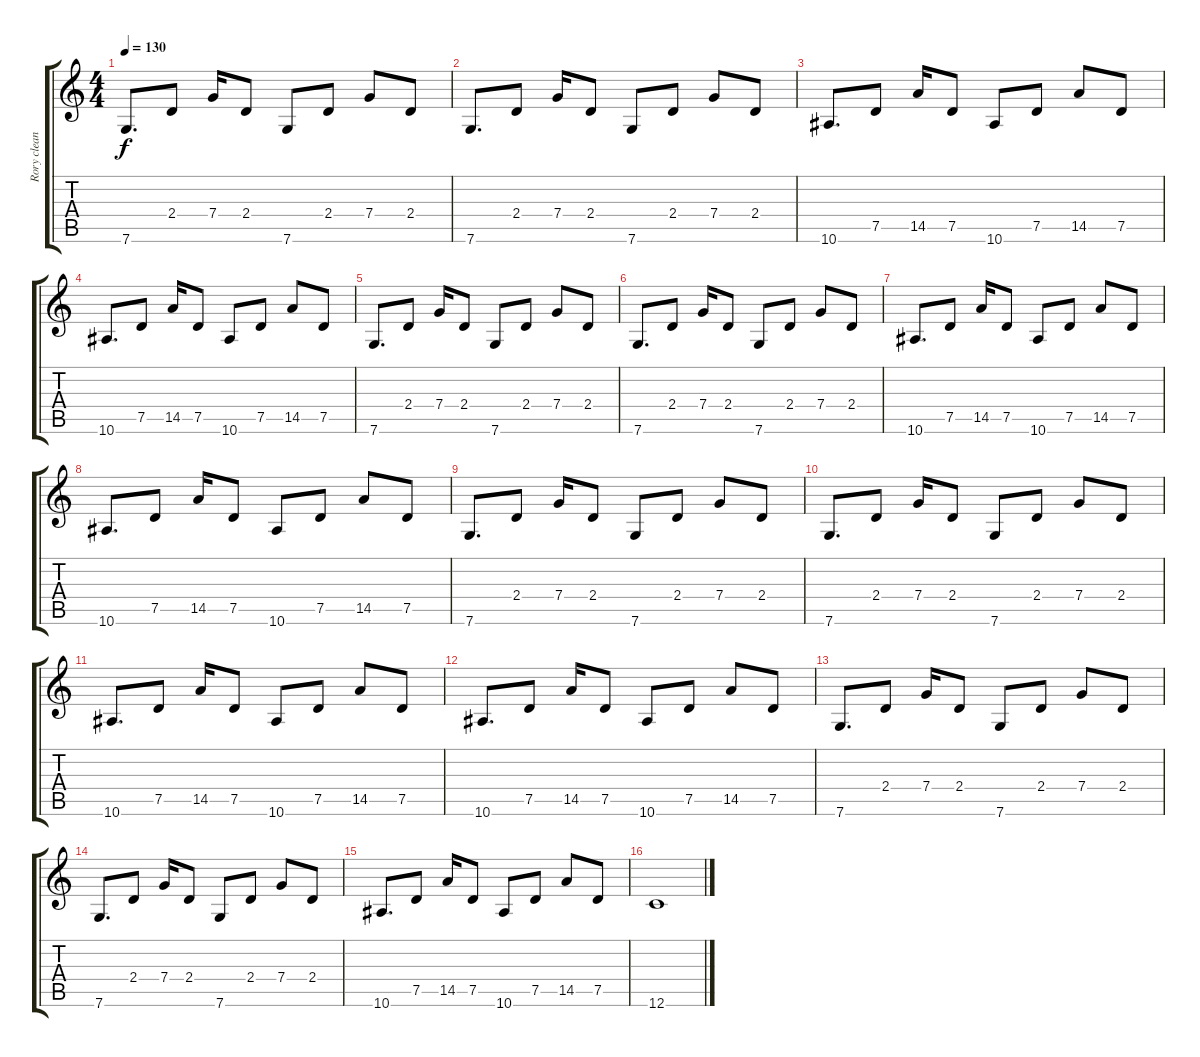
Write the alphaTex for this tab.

\track ("Rory clean" "Rory clean") {instrument electricguitarjazz}
\staff {score tabs}
\tuning (E4 B3 G3 C3 G2 C2) {hide}
\ts (4 4)
\tempo 130
\clef g2
\ks c
7.6.8{d dy f} 2.4.8 7.4.16 2.4.8 7.6.8 2.4.8 7.4.8 2.4.8 |
7.6.8{d} 2.4.8 7.4.16 2.4.8 7.6.8 2.4.8 7.4.8 2.4.8 |
10.6.8{d} 7.5.8 14.5.16 7.5.8 10.6.8 7.5.8 14.5.8 7.5.8 |
10.6.8{d} 7.5.8 14.5.16 7.5.8 10.6.8 7.5.8 14.5.8 7.5.8 |
7.6.8{d} 2.4.8 7.4.16 2.4.8 7.6.8 2.4.8 7.4.8 2.4.8 |
7.6.8{d} 2.4.8 7.4.16 2.4.8 7.6.8 2.4.8 7.4.8 2.4.8 |
10.6.8{d} 7.5.8 14.5.16 7.5.8 10.6.8 7.5.8 14.5.8 7.5.8 |
10.6.8{d} 7.5.8 14.5.16 7.5.8 10.6.8 7.5.8 14.5.8 7.5.8 |
7.6.8{d} 2.4.8 7.4.16 2.4.8 7.6.8 2.4.8 7.4.8 2.4.8 |
7.6.8{d} 2.4.8 7.4.16 2.4.8 7.6.8 2.4.8 7.4.8 2.4.8 |
10.6.8{d} 7.5.8 14.5.16 7.5.8 10.6.8 7.5.8 14.5.8 7.5.8 |
10.6.8{d} 7.5.8 14.5.16 7.5.8 10.6.8 7.5.8 14.5.8 7.5.8 |
7.6.8{d} 2.4.8 7.4.16 2.4.8 7.6.8 2.4.8 7.4.8 2.4.8 |
7.6.8{d} 2.4.8 7.4.16 2.4.8 7.6.8 2.4.8 7.4.8 2.4.8 |
10.6.8{d} 7.5.8 14.5.16 7.5.8 10.6.8 7.5.8 14.5.8 7.5.8 |
12.6.1
